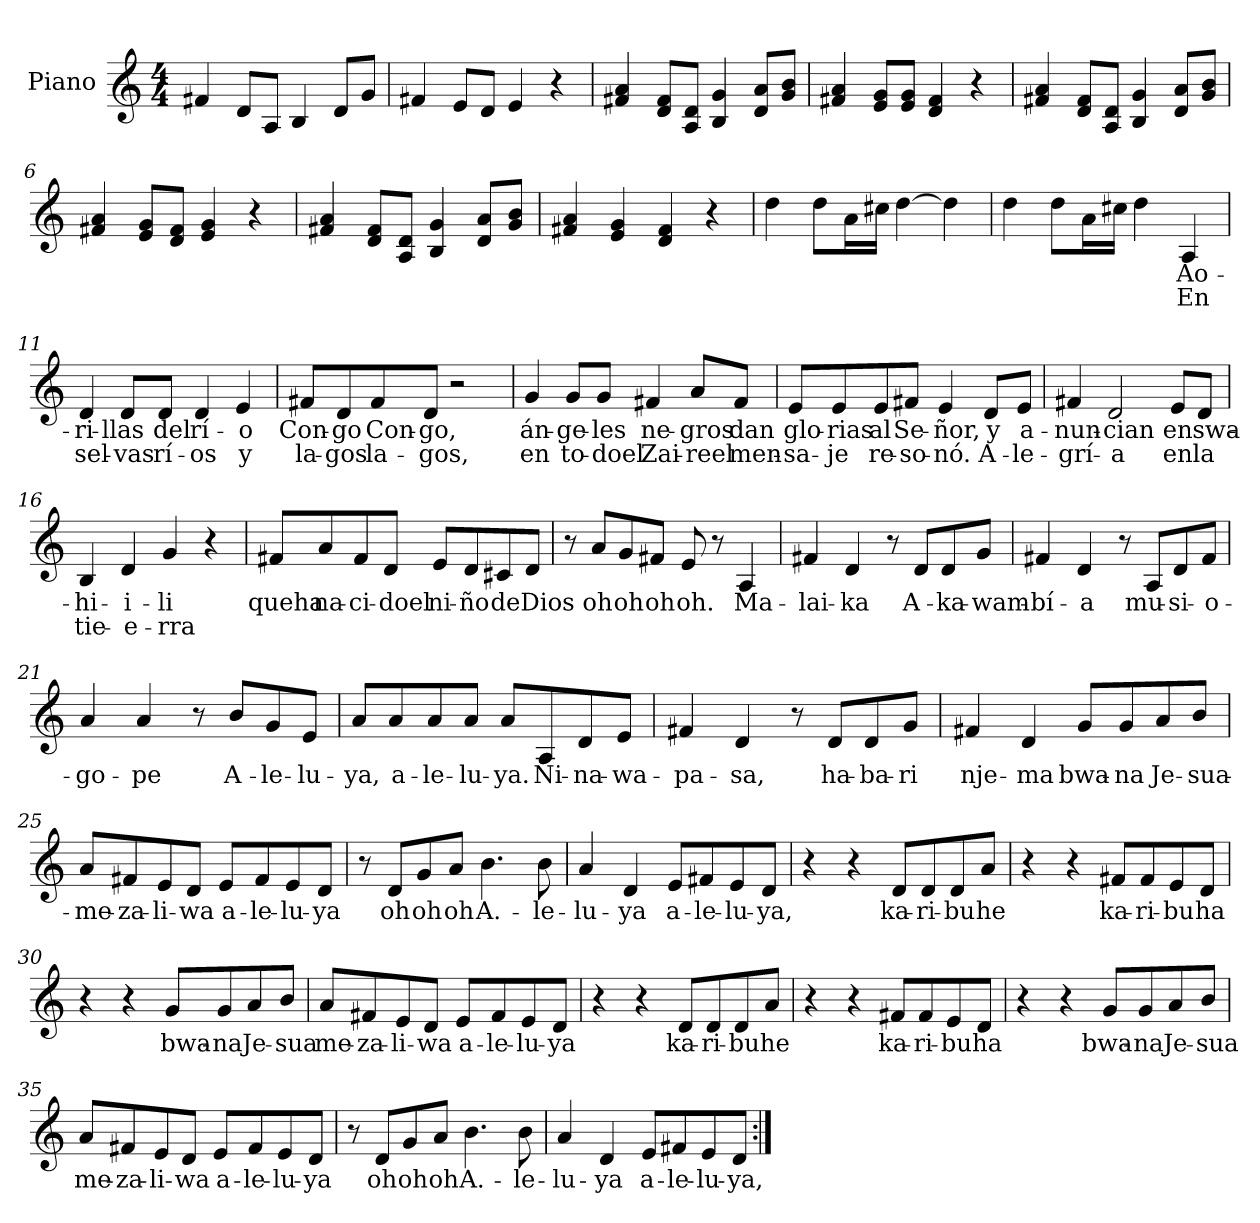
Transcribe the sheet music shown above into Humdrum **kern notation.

**kern	**text	**text
*part1	*part1	*part1
*staff1	*staff1	*staff1
*I"Piano	*	*
*I'Pno.	*	*
*clefG2	*	*
*k[]	*	*
*M4/4	*	*
=1	=1	=1
4f#X/	.	.
8d/L	.	.
8A/J	.	.
4B/	.	.
8d/L	.	.
8g/J	.	.
=2	=2	=2
4f#X/	.	.
8e/L	.	.
8d/J	.	.
4e/	.	.
4r	.	.
=3	=3	=3
4f#X/ 4a/	.	.
8d/ 8f#/L	.	.
8A/ 8d/J	.	.
4B/ 4g/	.	.
8d/ 8a/L	.	.
8g/ 8b/J	.	.
=4	=4	=4
4f#X/ 4a/	.	.
8e/ 8g/L	.	.
8e/ 8g/J	.	.
4d/ 4f#/	.	.
4r	.	.
!!LO:LB:g=z
=5	=5	=5
4f#X/ 4a/	.	.
8d/ 8f#/L	.	.
8A/ 8d/J	.	.
4B/ 4g/	.	.
8d/ 8a/L	.	.
8g/ 8b/J	.	.
=6	=6	=6
4f#X/ 4a/	.	.
8e/ 8g/L	.	.
8d/ 8f#/J	.	.
4e/ 4g/	.	.
4r	.	.
=7	=7	=7
4f#X/ 4a/	.	.
8d/ 8f#/L	.	.
8A/ 8d/J	.	.
4B/ 4g/	.	.
8d/ 8a/L	.	.
8g/ 8b/J	.	.
=8	=8	=8
4f#X/ 4a/	.	.
4e/ 4g/	.	.
4d/ 4f#/	.	.
4r	.	.
!!LO:LB:g=z
=9	=9	=9
4dd\	.	.
8dd\L	.	.
16a\L	.	.
16cc#X\JJ	.	.
[4dd\	.	.
4dd\]	.	.
=10	=10	=10
4dd\	.	.
8dd\L	.	.
16a\L	.	.
16cc#X\JJ	.	.
4dd\	.	.
!	!LO:LY:b	!LO:LY:b
4A/	Ao-	En
=11	=11	=11
!	!LO:LY:b	!LO:LY:b
4d/	-ri-	sel-
!	!LO:LY:b	!LO:LY:b
8d/L	-llas	-vas
!	!LO:LY:b	!LO:LY:b
8d/J	del	rí-
!	!LO:LY:b	!LO:LY:b
4d/	rí-	-os
!	!LO:LY:b	!LO:LY:b
4e/	-o	y
=12	=12	=12
!	!LO:LY:b	!LO:LY:b
8f#X/L	Con-	la-
!	!LO:LY:b	!LO:LY:b
8d/	-go	-gos
!	!LO:LY:b	!LO:LY:b
8f#/	Con-	la-
!	!LO:LY:b	!LO:LY:b
8d/J	-go,	-gos,
2r	.	.
!!LO:LB:g=z
=13	=13	=13
!	!LO:LY:b	!LO:LY:b
4g/	án-	en
!	!LO:LY:b	!LO:LY:b
8g/L	-ge-	to-
!	!LO:LY:b	!LO:LY:b
8g/J	-les	-doel
!	!LO:LY:b	!LO:LY:b
4f#X/	ne-	Zai-
!	!LO:LY:b	!LO:LY:b
8a/L	-gros	-reel
!	!LO:LY:b	!LO:LY:b
8f#/J	dan	men-
=14	=14	=14
!	!LO:LY:b	!LO:LY:b
8e/L	glo-	-sa-
!	!LO:LY:b	!LO:LY:b
8e/	-rias	-je
!	!LO:LY:b	!LO:LY:b
8e/	al	re-
!	!LO:LY:b	!LO:LY:b
8f#X/J	Se-	-so-
!	!LO:LY:b	!LO:LY:b
4e/	-ñor,	-nó.
!	!LO:LY:b	!LO:LY:b
8d/L	y	A-
!	!LO:LY:b	!LO:LY:b
8e/J	a-	-le-
=15	=15	=15
!	!LO:LY:b	!LO:LY:b
4f#X/	-nun-	-grí-
!	!LO:LY:b	!LO:LY:b
2d/	-cian	-a
!	!LO:LY:b	!LO:LY:b
8e/L	en	en
!	!LO:LY:b	!LO:LY:b
8d/J	swa-	la
=16	=16	=16
!	!LO:LY:b	!LO:LY:b
4B/	-hi-	tie-
!	!LO:LY:b	!LO:LY:b
4d/	-i-	-e-
!	!LO:LY:b	!LO:LY:b
4g/	-li	-rra
4r	.	.
!!LO:LB:g=z
=17	=17	=17
!	!LO:LY:b	!
8f#X/L	queha	.
!	!LO:LY:b	!
8a/	na-	.
!	!LO:LY:b	!
8f#/	-ci-	.
!	!LO:LY:b	!
8d/J	-doel	.
!	!LO:LY:b	!
8e/L	ni-	.
!	!LO:LY:b	!
8d/	-ño	.
!	!LO:LY:b	!
8c#X/	de	.
!	!LO:LY:b	!
8d/J	Dios	.
=18	=18	=18
8r	.	.
!	!LO:LY:b	!
8a/L	oh	.
!	!LO:LY:b	!
8g/	oh	.
!	!LO:LY:b	!
8f#X/J	oh	.
!	!LO:LY:b	!
8e/	oh.	.
8r	.	.
!	!LO:LY:b	!
4A/	Ma-	.
=19	=19	=19
!	!LO:LY:b	!
4f#X/	-lai-	.
!	!LO:LY:b	!
4d/	-ka	.
8r	.	.
!	!LO:LY:b	!
8d/L	A-	.
!	!LO:LY:b	!
8d/	-ka-	.
!	!LO:LY:b	!
8g/J	-wam-	.
=20	=20	=20
!	!LO:LY:b	!
4f#X/	-bí-	.
!	!LO:LY:b	!
4d/	-a	.
8r	.	.
!	!LO:LY:b	!
8A/L	mu-	.
!	!LO:LY:b	!
8d/	-si-	.
!	!LO:LY:b	!
8f#/J	-o-	.
!!LO:LB:g=z
=21	=21	=21
!	!LO:LY:b	!
4a/	-go-	.
!	!LO:LY:b	!
4a/	-pe	.
8r	.	.
!	!LO:LY:b	!
8b/L	A-	.
!	!LO:LY:b	!
8g/	-le-	.
!	!LO:LY:b	!
8e/J	-lu-	.
=22	=22	=22
!	!LO:LY:b	!
8a/L	-ya,	.
!	!LO:LY:b	!
8a/	a-	.
!	!LO:LY:b	!
8a/	-le-	.
!	!LO:LY:b	!
8a/J	-lu-	.
!	!LO:LY:b	!
8a/L	-ya.	.
!	!LO:LY:b	!
8A/	Ni-	.
!	!LO:LY:b	!
8d/	-na-	.
!	!LO:LY:b	!
8e/J	-wa-	.
=23	=23	=23
!	!LO:LY:b	!
4f#X/	-pa-	.
!	!LO:LY:b	!
4d/	-sa,	.
8r	.	.
!	!LO:LY:b	!
8d/L	ha-	.
!	!LO:LY:b	!
8d/	-ba-	.
!	!LO:LY:b	!
8g/J	-ri	.
=24	=24	=24
!	!LO:LY:b	!
4f#X/	nje-	.
!	!LO:LY:b	!
4d/	-ma	.
!	!LO:LY:b	!
8g/L	bwa-	.
!	!LO:LY:b	!
8g/	-na	.
!	!LO:LY:b	!
8a/	Je-	.
!	!LO:LY:b	!
8b/J	-sua-	.
!!LO:LB:g=z
=25	=25	=25
!	!LO:LY:b	!
8a/L	-me-	.
!	!LO:LY:b	!
8f#X/	-za-	.
!	!LO:LY:b	!
8e/	-li-	.
!	!LO:LY:b	!
8d/J	-wa	.
!	!LO:LY:b	!
8e/L	a-	.
!	!LO:LY:b	!
8f#/	-le-	.
!	!LO:LY:b	!
8e/	-lu-	.
!	!LO:LY:b	!
8d/J	-ya	.
=26	=26	=26
8r	.	.
!	!LO:LY:b	!
8d/L	oh	.
!	!LO:LY:b	!
8g/	oh	.
!	!LO:LY:b	!
8a/J	oh	.
!	!LO:LY:b	!
4.b\	A.-	.
!	!LO:LY:b	!
8b\	-le-	.
=27	=27	=27
!	!LO:LY:b	!
4a/	-lu-	.
!	!LO:LY:b	!
4d/	-ya	.
!	!LO:LY:b	!
8e/L	a-	.
!	!LO:LY:b	!
8f#X/	-le-	.
!	!LO:LY:b	!
8e/	-lu-	.
!	!LO:LY:b	!
8d/J	-ya,	.
=28	=28	=28
4r	.	.
4r	.	.
!	!LO:LY:b	!
8d/L	ka-	.
!	!LO:LY:b	!
8d/	-ri-	.
!	!LO:LY:b	!
8d/	-bu	.
!	!LO:LY:b	!
8a/J	he	.
!!LO:LB:g=z
=29	=29	=29
4r	.	.
4r	.	.
!	!LO:LY:b	!
8f#X/L	ka-	.
!	!LO:LY:b	!
8f#/	-ri-	.
!	!LO:LY:b	!
8e/	-bu	.
!	!LO:LY:b	!
8d/J	ha	.
=30	=30	=30
4r	.	.
4r	.	.
!	!LO:LY:b	!
8g/L	bwa-	.
!	!LO:LY:b	!
8g/	-na	.
!	!LO:LY:b	!
8a/	Je-	.
!	!LO:LY:b	!
8b/J	-sua	.
=31	=31	=31
!	!LO:LY:b	!
8a/L	-me-	.
!	!LO:LY:b	!
8f#X/	-za-	.
!	!LO:LY:b	!
8e/	-li-	.
!	!LO:LY:b	!
8d/J	-wa	.
!	!LO:LY:b	!
8e/L	a-	.
!	!LO:LY:b	!
8f#/	-le-	.
!	!LO:LY:b	!
8e/	-lu-	.
!	!LO:LY:b	!
8d/J	-ya	.
=32	=32	=32
4r	.	.
4r	.	.
!	!LO:LY:b	!
8d/L	ka-	.
!	!LO:LY:b	!
8d/	-ri-	.
!	!LO:LY:b	!
8d/	-bu	.
!	!LO:LY:b	!
8a/J	he	.
=33	=33	=33
4r	.	.
4r	.	.
!	!LO:LY:b	!
8f#X/L	ka-	.
!	!LO:LY:b	!
8f#/	-ri-	.
!	!LO:LY:b	!
8e/	-bu	.
!	!LO:LY:b	!
8d/J	ha	.
!!LO:LB:g=z
=34	=34	=34
4r	.	.
4r	.	.
!	!LO:LY:b	!
8g/L	bwa-	.
!	!LO:LY:b	!
8g/	-na	.
!	!LO:LY:b	!
8a/	Je-	.
!	!LO:LY:b	!
8b/J	-sua	.
=35	=35	=35
!	!LO:LY:b	!
8a/L	-me-	.
!	!LO:LY:b	!
8f#X/	-za-	.
!	!LO:LY:b	!
8e/	-li-	.
!	!LO:LY:b	!
8d/J	-wa	.
!	!LO:LY:b	!
8e/L	a-	.
!	!LO:LY:b	!
8f#/	-le-	.
!	!LO:LY:b	!
8e/	-lu-	.
!	!LO:LY:b	!
8d/J	-ya	.
=36	=36	=36
8r	.	.
!	!LO:LY:b	!
8d/L	oh	.
!	!LO:LY:b	!
8g/	oh	.
!	!LO:LY:b	!
8a/J	oh	.
!	!LO:LY:b	!
4.b\	A.-	.
!	!LO:LY:b	!
8b\	-le-	.
=37	=37	=37
!	!LO:LY:b	!
4a/	-lu-	.
!	!LO:LY:b	!
4d/	-ya	.
!	!LO:LY:b	!
8e/L	a-	.
!	!LO:LY:b	!
8f#X/	-le-	.
!	!LO:LY:b	!
8e/	-lu-	.
!	!LO:LY:b	!
8d/J	-ya,	.
=:|!	=:|!	=:|!
*-	*-	*-
